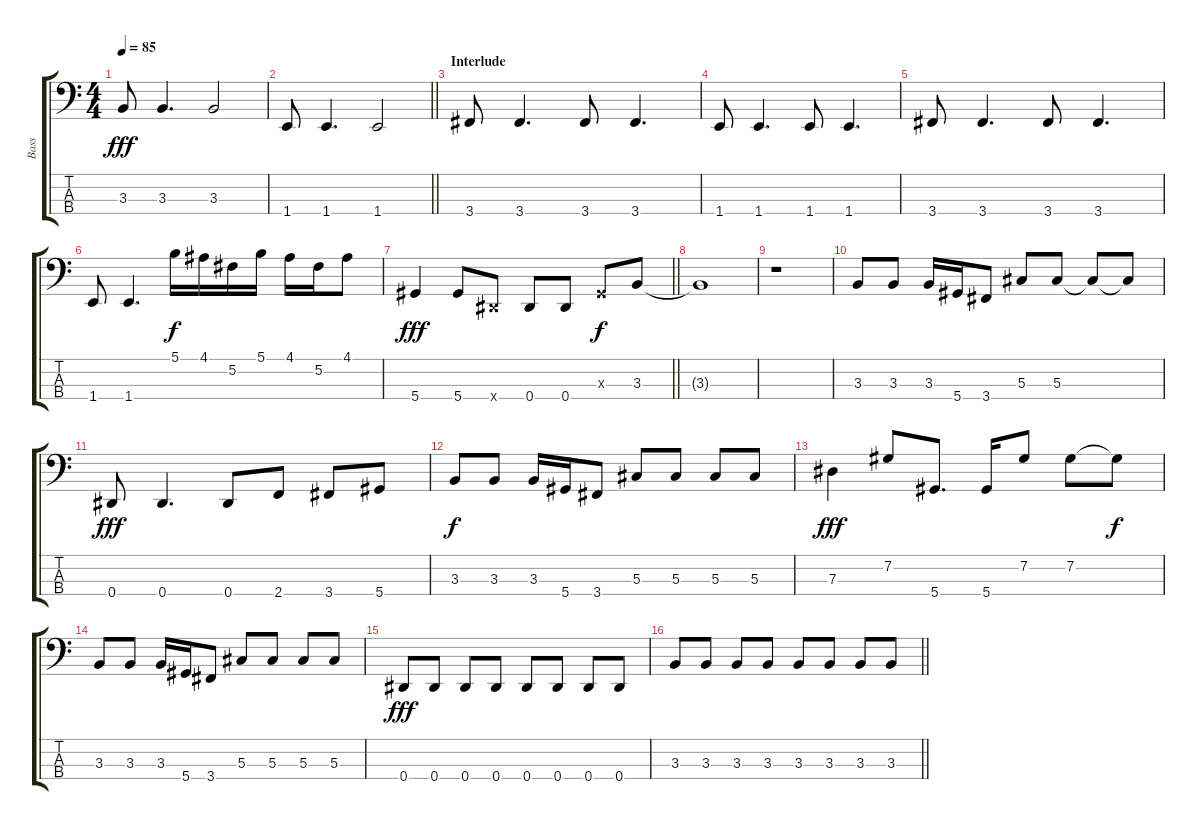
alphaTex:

\track ("Bass" "Bass") {instrument electricbassfinger}
\staff {score tabs}
\tuning (Gb2 Db2 Ab1 Eb1) {hide}
\ts (4 4)
\tempo 85
\clef f4
\ks c
3.3.8{dy fff} 3.3.4{d} 3.3.2 |
\barLineRight lightlight
1.4.8 1.4.4{d} 1.4.2 |
\section ("" "Interlude")
3.4.8 3.4.4{d} 3.4.8 3.4.4{d} |
1.4.8 1.4.4{d} 1.4.8 1.4.4{d} |
3.4.8 3.4.4{d} 3.4.8 3.4.4{d} |
1.4.8 1.4.4{d} 5.1.16{dy f} 4.1.16 5.2.16 5.1.16 4.1.16 5.2.16 4.1.8 |
\barLineRight lightlight
5.4.4{dy fff} 5.4.8 0.4{x}.8 0.4.8 0.4.8 0.3{x}.8{dy f} 3.3.8 |
3.3{t}.1 |
r.1 |
3.3.8 3.3.8 3.3.16 5.4.16 3.4.8 5.3.8 5.3.8 5.3{t}.8 5.3{t}.8 |
0.4.8{dy fff} 0.4.4{d} 0.4.8 2.4.8 3.4.8 5.4.8 |
3.3.8{dy f} 3.3.8 3.3.16 5.4.16 3.4.8 5.3.8 5.3.8 5.3.8 5.3.8 |
7.3.4{dy fff} 7.2.8 5.4.8{d} 5.4.16 7.2.8 7.2.8 7.2{t}.8{dy f} |
3.3.8 3.3.8 3.3.16 5.4.16 3.4.8 5.3.8 5.3.8 5.3.8 5.3.8 |
0.4.8{dy fff} 0.4.8 0.4.8 0.4.8 0.4.8 0.4.8 0.4.8 0.4.8 |
\barLineRight lightlight
3.3.8 3.3.8 3.3.8 3.3.8 3.3.8 3.3.8 3.3.8 3.3.8
